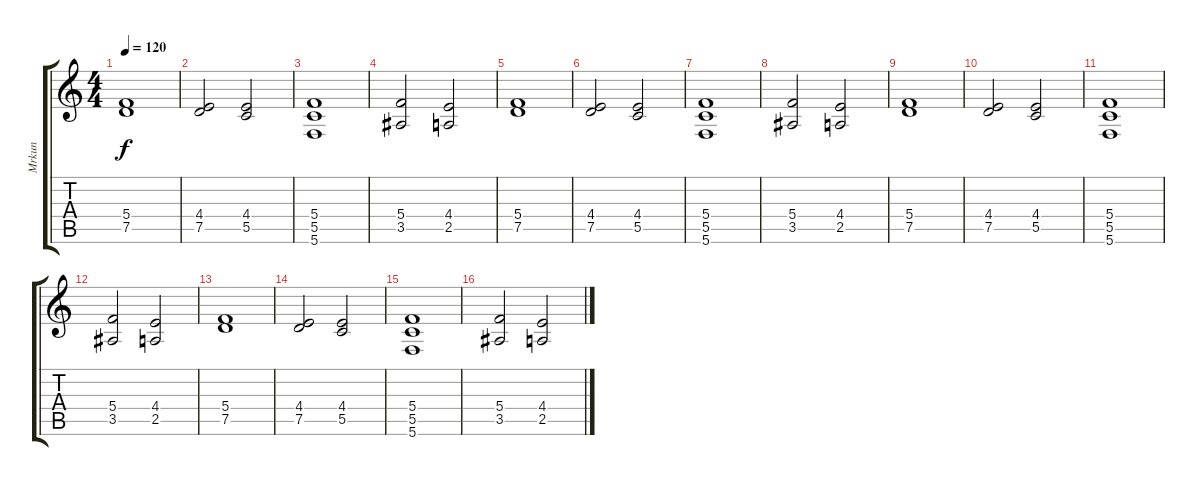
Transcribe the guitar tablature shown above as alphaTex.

\track ("Mrkun" "Mrkun") {instrument distortionguitar}
\staff {score tabs}
\tuning (D4 A3 F3 C3 G2 C2) {hide}
\ts (4 4)
\tempo 120
\clef g2
\ks c
(5.4 7.5).1{dy f} |
(4.4 7.5).2 (4.4 5.5).2 |
(5.4 5.5 5.6).1 |
(5.4 3.5).2 (4.4 2.5).2 |
(5.4 7.5).1 |
(4.4 7.5).2 (4.4 5.5).2 |
(5.4 5.5 5.6).1 |
(5.4 3.5).2 (4.4 2.5).2 |
(5.4 7.5).1 |
(4.4 7.5).2 (4.4 5.5).2 |
(5.4 5.5 5.6).1 |
(5.4 3.5).2 (4.4 2.5).2 |
(5.4 7.5).1 |
(4.4 7.5).2 (4.4 5.5).2 |
(5.4 5.5 5.6).1 |
(5.4 3.5).2 (4.4 2.5).2
